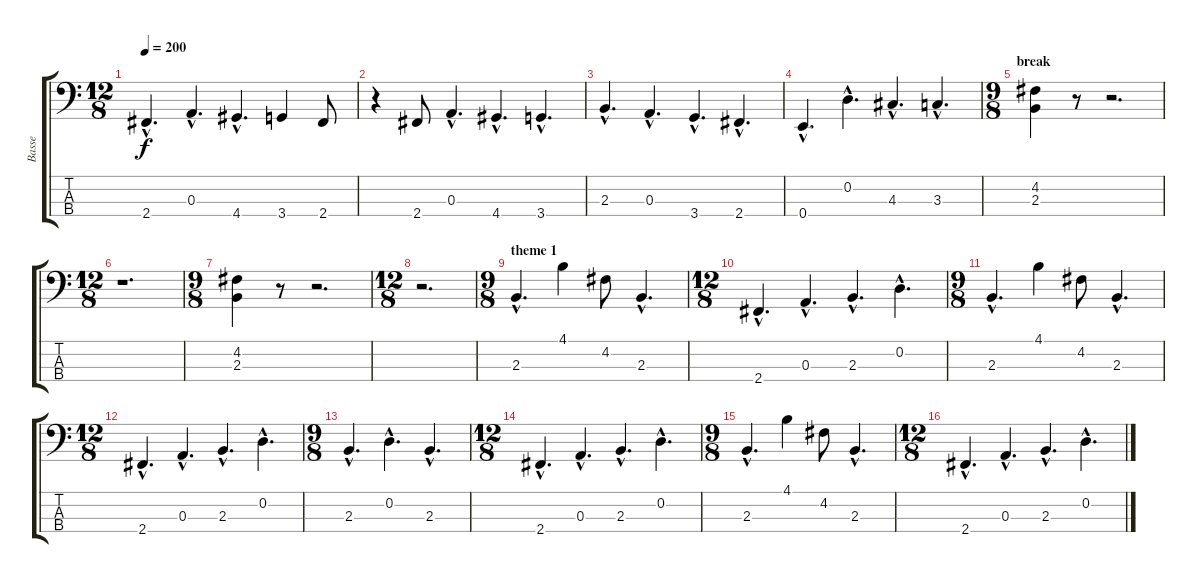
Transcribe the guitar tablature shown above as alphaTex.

\track ("Basse" "Basse") {instrument electricbassfinger}
\staff {score tabs}
\tuning (G2 D2 A1 E1) {hide}
\ts (12 8)
\tempo 200
\clef f4
\ks c
2.4{hac}.4{d dy f} 0.3{hac}.4{d} 4.4{hac}.4{d} 3.4.4 2.4.8 |
r.4 2.4.8 0.3{hac}.4{d} 4.4{hac}.4{d} 3.4{hac}.4{d} |
2.3{hac}.4{d} 0.3{hac}.4{d} 3.4{hac}.4{d} 2.4{hac}.4{d} |
0.4{hac}.4{d} 0.2{hac}.4{d} 4.3{hac}.4{d} 3.3{hac}.4{d} |
\ts (9 8)
\section ("" "break")
(4.2 2.3).4 r.8 r.2{d} |
\ts (12 8)
r.1{d} |
\ts (9 8)
(4.2 2.3).4 r.8 r.2{d} |
\ts (12 8)
r.2{d} |
\ts (9 8)
\section ("" "theme 1")
2.3{hac}.4{d} 4.1.4 4.2.8 2.3{hac}.4{d} |
\ts (12 8)
2.4{hac}.4{d} 0.3{hac}.4{d} 2.3{hac}.4{d} 0.2{hac}.4{d} |
\ts (9 8)
2.3{hac}.4{d} 4.1.4 4.2.8 2.3{hac}.4{d} |
\ts (12 8)
2.4{hac}.4{d} 0.3{hac}.4{d} 2.3{hac}.4{d} 0.2{hac}.4{d} |
\ts (9 8)
2.3{hac}.4{d} 0.2{hac}.4{d} 2.3{hac}.4{d} |
\ts (12 8)
2.4{hac}.4{d} 0.3{hac}.4{d} 2.3{hac}.4{d} 0.2{hac}.4{d} |
\ts (9 8)
2.3{hac}.4{d} 4.1.4 4.2.8 2.3{hac}.4{d} |
\ts (12 8)
2.4{hac}.4{d} 0.3{hac}.4{d} 2.3{hac}.4{d} 0.2{hac}.4{d}
